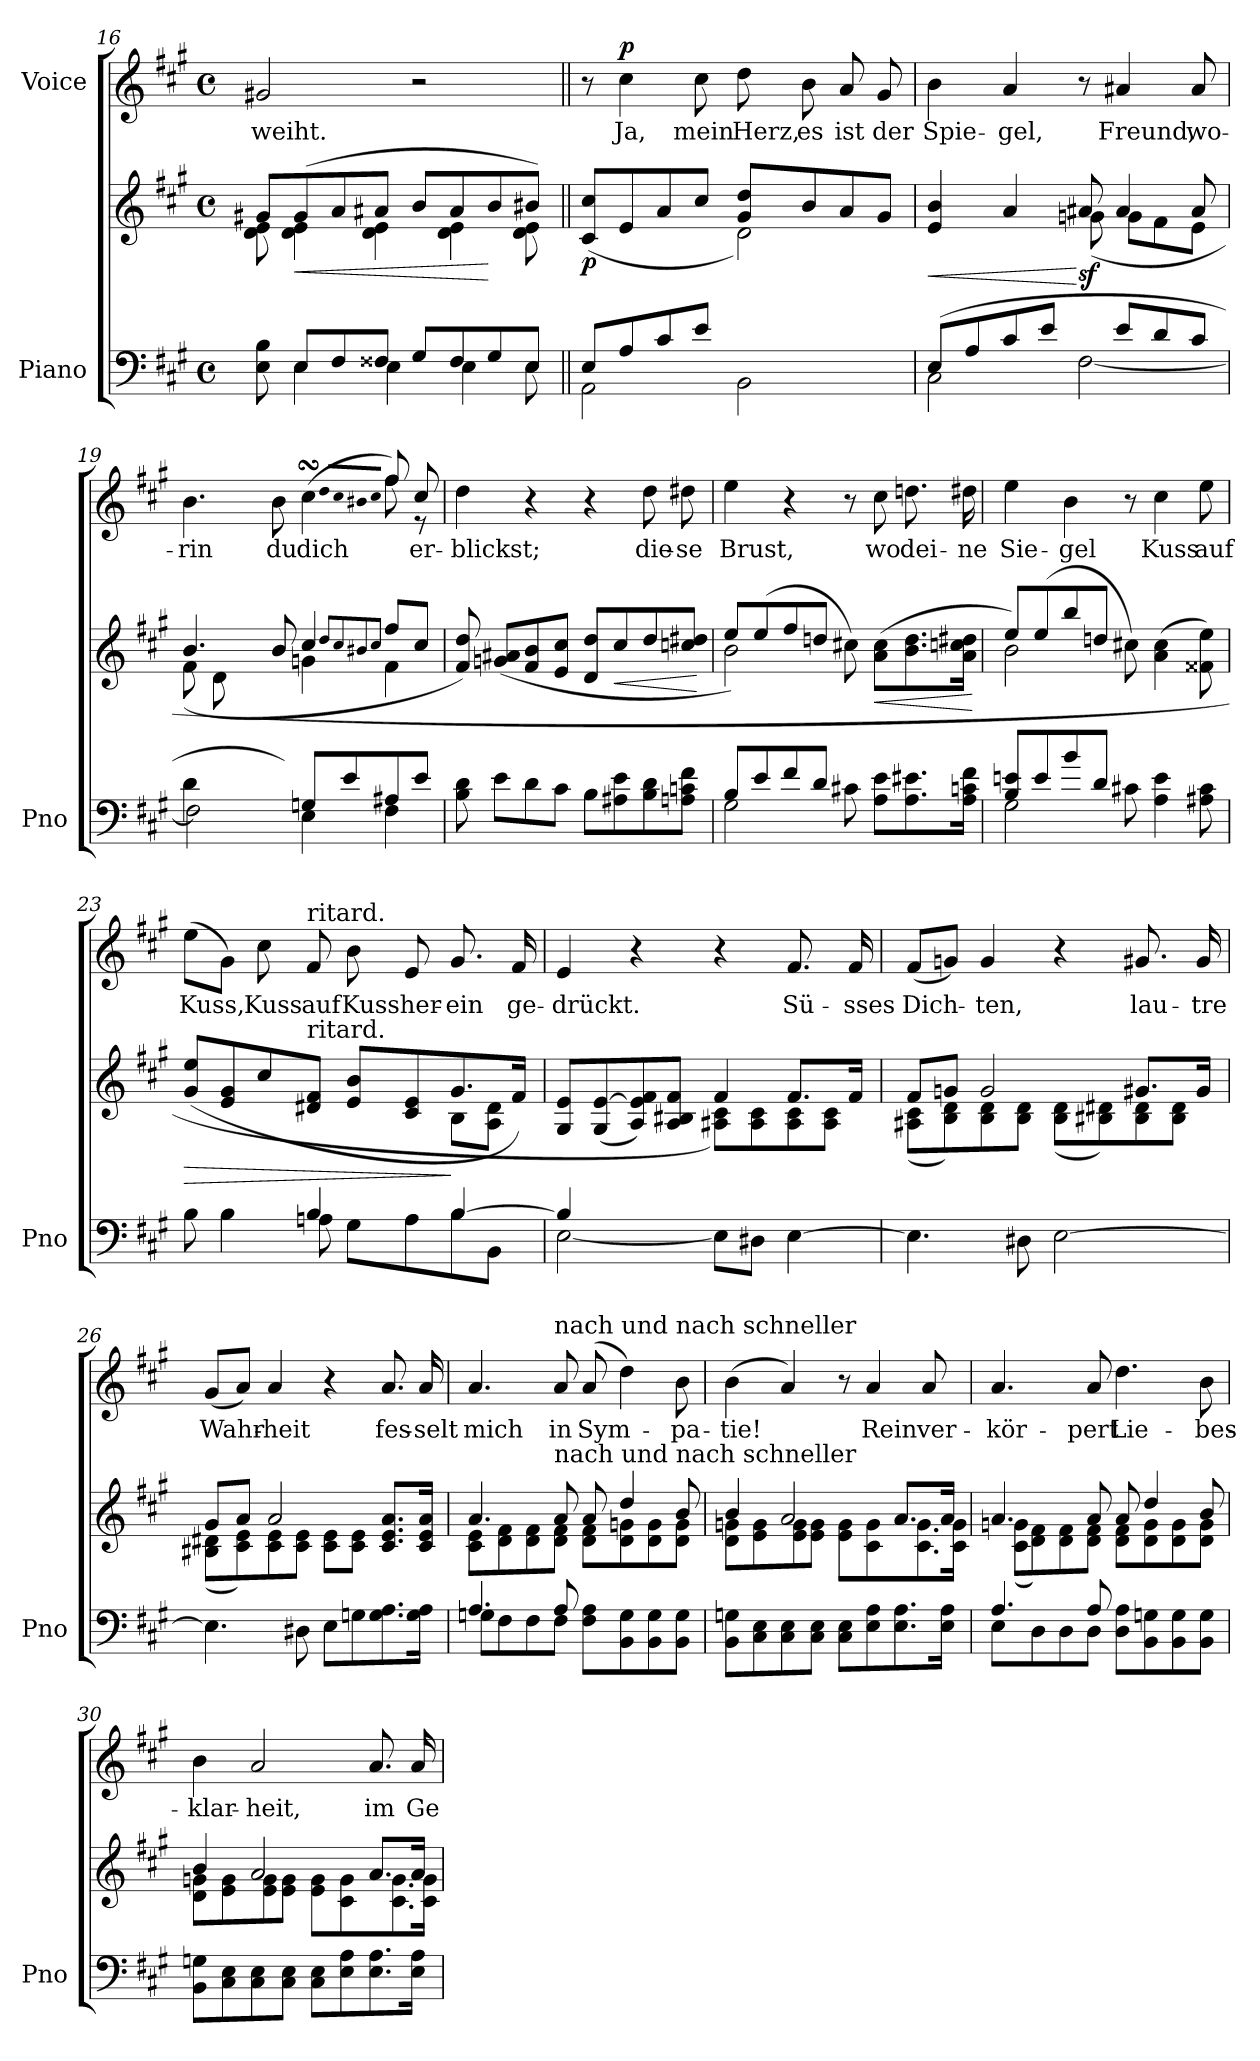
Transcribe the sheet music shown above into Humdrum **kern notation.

**kern	**kern	**dynam	**kern	**text	**dynam
*part2	*part2	*part2	*part1	*part1	*part1
*staff3	*staff2	*staff2/3	*staff1	*staff1	*staff1
*I"Piano	*	*	*I"Voice	*	*
*I'Pno	*	*	*	*	*
*clefF4	*clefG2	*	*clefG2	*	*
*k[f#c#g#]	*k[f#c#g#]	*	*k[f#c#g#]	*	*
*M4/4	*M4/4	*	*M4/4	*	*
*met(c)	*met(c)	*	*met(c)	*	*
=16	=16	=16	=16	=16	=16
*^	*^	*	*	*	*
!	!	!	!	!	!	!LO:LY:b	!
8E\ 8B\	8ryy	8g#X/L	8d\ 8e\	.	2g#X/	-weiht.	.
!	!	!	!	!LO:HP:b	!	!	!
8E/L	4E\	(8g#/	4d\ 4e\	<	.	.	.
8F#/	.	8a/	.	.	.	.	.
8F##X/J	4E\	8a#X/J	4d\ 4e\	.	.	.	.
8G#/L	.	8b/L	.	.	2r	.	.
8F##/	4E\	8a#/	4d\ 4e\	.	.	.	.
8G#/	.	8b/	.	[	.	.	.
8E/J	8E\	8b#X/J)	8d\ 8e\	.	.	.	.
!!LO:LB:g=z
=17||	=17||	=17||	=17||	=17||	=17||	=17||	=17||
!	!	!	!	!LO:DY:b	!	!	!
(<8E/L	2AA\	(8c#/ 8cc#/L	2ryy	p	8r	.	.
!	!	!	!	!	!	!LO:LY:b	!LO:DY:a
8A/	.	8e/	.	.	4cc#\	Ja,	p
8c#/	.	8a/	.	.	.	.	.
!	!	!	!	!	!	!LO:LY:b	!
8e/J	.	8cc#/J	.	.	8cc#\	mein	.
!	!	!	!	!	!	!LO:LY:b	!
2ryy	2BB\	8g#/ 8dd/L	2d\)	.	8dd\	Herz,	.
!	!	!	!	!	!	!LO:LY:b	!
.	.	8b/	.	.	8b\	es	.
!	!	!	!	!	!	!LO:LY:b	!
.	.	8a/	.	.	8a/	ist	.
!	!	!	!	!	!	!LO:LY:b	!
.	.	8g#/J)	.	.	8g#/	der	.
=18	=18	=18	=18	=18	=18	=18	=18
!	!	!	!	!LO:HP:b	!	!LO:LY:b	!
(<8E/L	2C#\	4e/ 4b/	2ryy	<	4b\	Spie-	.
8A/	.	.	.	.	.	.	.
!	!	!	!	!	!	!LO:LY:b	!
8c#/	.	4a/	.	.	4a/	-gel,	.
8e/J	.	.	.	.	.	.	.
!	!	!	!	!LO:DY:n=1:b	!	!	!
8ryy	[2F#\	8a#X/	(8gn\	[ sf	8r	.	.
!	!	!	!	!	!	!LO:LY:b	!
8e/L	.	4a#/	8g\L	.	4a#X/	Freund,	.
8d/	.	.	8f#\	.	.	.	.
!	!	!	!	!	!	!LO:LY:b	!
8c#/J	.	8a#/	8e\J	.	8a#/	wo-	.
=19	=19	=19	=19	=19	=19	=19	=19
*	*^	*	*	*	*	*	*
!	!	!	!	!	!	!	!LO:LY:b	!
*	*	*	*	*	*	*^	*	*
4ryy	4d\	2F#\]	4.b/	(8f#\L	.	4.b\	2.ryy	-rin	.
.	.	.	.	8d\	.	.	.	.	.
8B/	4ryy	.	.	4ryy	.	.	.	.	.
!	!	!	!	!	!	!	!	!LO:LY:b	!
8F#/J)	.	.	8b/	.	.	8b\	.	du	.
!	!	!	!	!	!	!	!	!LO:LY:b	!
2ryy	8Gn/L	4E\	4cc#/	4gn\	.	(4cc#sSsS\	.	-dich	.
.	8e/	.	.	.	.	.	.	.	.
.	.	.	8qdd/L	.	.	.	qddL	.	.
.	.	.	8qcc#/	.	.	.	qcc#	.	.
.	.	.	8qb#X/	.	.	.	qb#X	.	.
.	.	.	8qcc#/J	.	.	.	qcc#J	.	.
.	8A#X/	4F#\	8ff#/L	4f#\	.	8ff#/)	8ff#\	.	.
!	!	!	!	!	!	!	!	!LO:LY:b	!
.	8e/J	.	8cc#/J	.	.	8cc#/	8r	er-	.
*	*v	*v	*	*	*	*	*	*	*
*	*	*v	*v	*	*	*	*	*
!!LO:LB:g=z
=20	=20	=20	=20	=20	=20	=20	=20
!	!	!	!	!	!	!LO:LY:b	!
*v	*v	*	*	*v	*v	*	*
8B\ 8d\	8f#/ 8dd/)	.	4dd\	-blickst;	.
8e\L	(>8gn/ 8a#X/L	.	.	.	.
8d\	8f#/ 8b/	.	4r	.	.
8c#\J	8e/ 8cc#/J	.	.	.	.
8B\L	8d/ 8dd/L	.	4r	.	.
!	!	!LO:HP:b	!	!	!
8A#X\ 8e\	8cc#/	<	.	.	.
!	!	!	!	!LO:LY:b	!
8B\ 8d\	8dd/	.	8dd\	die-	.
!	!	!	!	!LO:LY:b	!
8An\ 8cn\ 8f#\J	8ccn/ 8dd#X/J	.	8dd#X\	-se	.
.	.	[	.	.	.
!!LO:LB:g=z
=21	=21	=21	=21	=21	=21
*^	*^	*	*	*	*
!	!	!	!	!	!	!LO:LY:b	!
8B/L	2G#\	8ee/L)	2b\	.	4ee\	Brust,	.
8e/	.	(8ee/	.	.	.	.	.
8f#/	.	8ff#/	.	.	4r	.	.
8d/J	.	8ddn/J	.	.	.	.	.
8c#X\	2ryy	8cc#X\)	2ryy	.	8r	.	.
!	!	!	!	!LO:HP:b	!	!LO:LY:b	!
8A\ 8e\L	.	(8a\ 8cc#\L	.	<	8cc#\	wo	.
!	!	!	!	!	!	!LO:LY:b	!
8.A\ 8.e#X\	.	8.b\ 8.dd\	.	.	8.ddn\	dei-	.
!	!	!	!	!	!	!LO:LY:b	!
16A\ 16cn\ 16f#\Jk	.	16a\ 16ccn\ 16dd#X\Jk	.	.	16dd#X\	-ne	.
*v	*v	*	*	*	*	*	*
*	*v	*v	*	*	*	*
.	.	[	.	.	.
=22	=22	=22	=22	=22	=22
*^	*^	*	*	*	*
!	!	!	!	!	!	!LO:LY:b	!
8B/ 8en/L	2G#\	8ee/L)	2b\	.	4ee\	Sie-	.
8e/	.	(8ee/	.	.	.	.	.
!	!	!	!	!	!	!LO:LY:b	!
8b/	.	8bb/	.	.	4b\	-gel	.
8d/J	.	8ddn/J	.	.	.	.	.
8c#X\	2ryy	8cc#X\)	2ryy	.	8r	.	.
!	!	!	!	!	!	!LO:LY:b	!
4A\ 4e\	.	(4a\ 4cc#\	.	.	4cc#\	Kuss	.
!	!	!	!	!	!	!LO:LY:b	!
8A#X\ 8c#\	.	8f##X\ 8ee\)	.	.	8ee\	auf	.
=23	=23	=23	=23	=23	=23	=23	=23
!	!	!	!	!LO:HP:b	!	!LO:LY:b	!
8B\	4ryy	(8g#/ 8ee/L	2ryy	>	(8ee\L	Kuss,	.
4B\	.	8e/ 8g#/	.	.	8g#\J)	.	.
!	!	!	!	!	!	!LO:LY:b	!
.	8ryy	8cc#/	.	.	8cc#\	Kuss	.
!	!	!	!	!	!LO:TX:a:t=ritard.	!	!
!	!	!LO:TX:a:t=ritard.	!	!	!	!	!
!	!	!	!	!	!	!LO:LY:b	!
4B/	8An\	8d#X/ 8f#/J	.	.	8f#/	auf	.
!	!	!	!	!	!	!LO:LY:b	!
.	8G#\L	8e/ 8b/L	4ryy	.	8b\	Kuss	.
!	!	!	!	!	!	!LO:LY:b	!
8ryy	8A\	8c#/ 8e/	.	.	8e/	her-	.
!	!	!	!	!	!	!LO:LY:b	!
[4B/	8B\	8.g#/	8B\L	]	8.g#/	-ein	.
.	8BB\J	.	8A\ 8d#\J	.	.	.	.
!	!	!	!	!	!	!LO:LY:b	!
.	.	16f#/Jk)	.	.	16f#/	ge-	.
!!LO:LB:g=z
=24	=24	=24	=24	=24	=24	=24	=24
!	!	!	!	!	!	!LO:LY:b	!
4B/]	[2E\	8G#/ 8e/L	2ryy	.	4e/	-drückt.	.
.	.	(<8G#/ [<8e/	.	.	.	.	.
4ryy	.	8A/ 8e/] 8f#/)	.	.	4r	.	.
.	.	(8A/ 8B#X/ 8f#/J	.	.	.	.	.
8E\L]	2ryy	4f#/	8A#X\ 8c#\L)	.	4r	.	.
8D#X\J	.	.	8A#\ 8c#\	.	.	.	.
!	!	!	!	!	!	!LO:LY:b	!
[4E\	.	8.f#/L	8A#\ 8c#\	.	8.f#/	Sü-	.
.	.	.	8A#\ 8c#\J	.	.	.	.
!	!	!	!	!	!	!LO:LY:b	!
.	.	16f#/Jk	.	.	16f#/	-sses	.
*v	*v	*	*	*	*	*	*
=25	=25	=25	=25	=25	=25	=25
!	!	!	!	!	!LO:LY:b	!
4.E\]	8f#/L	(8A#X\ 8c#\L	.	(8f#/L	Dich-	.
.	8gn/J	8B\ 8d\)	.	8gn/J)	.	.
!	!	!	!	!	!LO:LY:b	!
.	2g/	8B\ 8d\	.	4g/	-ten,	.
8D#X\	.	8B\ 8d\J	.	.	.	.
[2E\	.	(8B\ 8d\L	.	4r	.	.
.	.	8B#X\ 8d#X\)	.	.	.	.
!	!	!	!	!	!LO:LY:b	!
.	8.g#X/L	8B#\ 8d#\	.	8.g#X/	lau-	.
.	.	8B#\ 8d#\J	.	.	.	.
!	!	!	!	!	!LO:LY:b	!
.	16g#/Jk	.	.	16g#/	-tre	.
=26	=26	=26	=26	=26	=26	=26
!	!	!	!	!	!LO:LY:b	!
4.E\]	8g#/L	(8B#X\ 8d#X\L	.	(8g#/L	Wahr-	.
.	8a/J	8c#\ 8e\)	.	8a/J)	.	.
!	!	!	!	!	!LO:LY:b	!
.	2a/	8c#\ 8e\	.	4a/	-heit	.
8D#X\	.	8c#\ 8e\J	.	.	.	.
8E\L	.	8c#\ 8e\L	.	4r	.	.
8Gn\	.	8c#\ 8e\J	.	.	.	.
!	!	!	!	!	!LO:LY:b	!
8.G\ 8.A\	8.c#/ 8.e/ 8.a/L	4ryy	.	8.a/	fes-	.
!	!	!	!	!	!LO:LY:b	!
16G\ 16A\Jk	16c#/ 16e/ 16a/Jk	.	.	16a/	-selt	.
!!LO:PB:g=z
=27	=27	=27	=27	=27	=27	=27
*^	*	*	*	*	*	*
!	!	!	!	!	!	!LO:LY:b	!
4.A/	8Gn\L	4.a/	8c#\ 8e\L	.	4.a/	mich	.
.	8F#\	.	8d\ 8f#\	.	.	.	.
.	8F#\	.	8d\ 8f#\	.	.	.	.
!	!	!	!	!	!LO:TX:a:t=nach und nach schneller	!	!
!	!	!LO:TX:a:t=nach und nach schneller	!	!	!	!	!
!	!	!	!	!	!	!LO:LY:b	!
8A/	8F#\J	8a/	8d\ 8f#\J	.	8a/	in	.
!	!	!	!	!	!	!LO:LY:b	!
8F#\ 8A\L	2ryy	8a/	8d\ 8f#\L	.	(8a/	Sym-	.
8BB\ 8G\	.	4dd/	8d\ 8gn\	.	4dd\)	.	.
8BB\ 8G\	.	.	8d\ 8g\	.	.	.	.
!	!	!	!	!	!	!LO:LY:b	!
8BB\ 8G\J	.	8b/	8d\ 8g\J	.	8b\	-pa-	.
*v	*v	*	*	*	*	*	*
!!LO:PB:g=z
=28	=28	=28	=28	=28	=28	=28
!	!	!	!	!	!LO:LY:b	!
8BB\ 8Gn\L	4b/	8d\ 8gn\L	.	(4b\	-tie!	.
8C#\ 8E\	.	8e\ 8g\	.	.	.	.
8C#\ 8E\	2a/	8e\ 8g\	.	4a/)	.	.
8C#\ 8E\J	.	8e\ 8g\J	.	.	.	.
8C#\ 8E\L	.	8e\ 8g\L	.	8r	.	.
!	!	!	!	!	!LO:LY:b	!
8E\ 8A\	.	8c#\ 8g\	.	4a/	Rein	.
8.E\ 8.A\	8.a/L	8.c#\ 8.g\	.	.	.	.
!	!	!	!	!	!LO:LY:b	!
.	.	.	.	8a/	ver-	.
16E\ 16A\Jk	16a/Jk	16c#\ 16g\Jk	.	.	.	.
=29	=29	=29	=29	=29	=29	=29
*^	*	*	*	*	*	*
!	!	!	!	!	!	!LO:LY:b	!
4.A/	8E\L	4.a/	(8c#\ 8gn\L	.	4.a/	-kör-	.
.	8D\	.	8d\ 8f#\)	.	.	.	.
.	8D\	.	8d\ 8f#\	.	.	.	.
!	!	!	!	!	!	!LO:LY:b	!
8A/	8D\J	8a/	8d\ 8f#\J	.	8a/	-pert	.
!	!	!	!	!	!	!LO:LY:b	!
8D\ 8A\L	2ryy	8a/	8d\ 8f#\L	.	4.dd\	Lie-	.
8BB\ 8Gn\	.	4dd/	8d\ 8g\	.	.	.	.
8BB\ 8G\	.	.	8d\ 8g\	.	.	.	.
!	!	!	!	!	!	!LO:LY:b	!
8BB\ 8G\J	.	8b/	8d\ 8g\J	.	8b\	-bes-	.
*v	*v	*	*	*	*	*	*
=30	=30	=30	=30	=30	=30	=30
!	!	!	!	!	!LO:LY:b	!
8BB\ 8Gn\L	4b/	8d\ 8gn\L	.	4b\	-klar-	.
8C#\ 8E\	.	8e\ 8g\	.	.	.	.
!	!	!	!	!	!LO:LY:b	!
8C#\ 8E\	2a/	8e\ 8g\	.	2a/	-heit,	.
8C#\ 8E\J	.	8e\ 8g\J	.	.	.	.
8C#\ 8E\L	.	8e\ 8g\L	.	.	.	.
8E\ 8A\	.	8c#\ 8g\	.	.	.	.
!	!	!	!	!	!LO:LY:b	!
8.E\ 8.A\	8.a/L	8.c#\ 8.g\	.	8.a/	im	.
!	!	!	!	!	!LO:LY:b	!
16E\ 16A\Jk	16a/Jk	16c#\ 16g\Jk	.	16a/	Ge-	.
*	*v	*v	*	*	*	*
=	=	=	=	=	=
*-	*-	*-	*-	*-	*-
